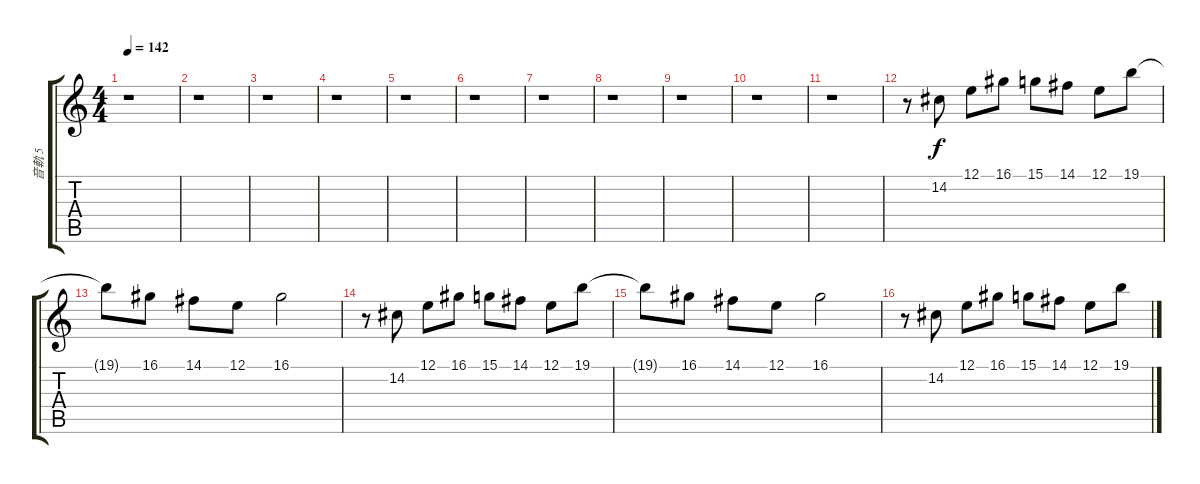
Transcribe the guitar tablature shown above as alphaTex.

\track ("音軌 5" "音軌 5") {instrument vibraphone}
\staff {score tabs}
\tuning (E4 B3 G3 D3 A2 E2) {hide}
\ts (4 4)
\tempo 142
\clef g2
\ks c
r.1{dy f} |
r.1 |
r.1 |
r.1 |
r.1 |
r.1 |
r.1 |
r.1 |
r.1 |
r.1 |
r.1 |
r.8 14.2.8 12.1.8 16.1.8 15.1.8 14.1.8 12.1.8 19.1.8 |
19.1{t}.8 16.1.8 14.1.8 12.1.8 16.1.2 |
r.8 14.2.8 12.1.8 16.1.8 15.1.8 14.1.8 12.1.8 19.1.8 |
19.1{t}.8 16.1.8 14.1.8 12.1.8 16.1.2 |
r.8 14.2.8 12.1.8 16.1.8 15.1.8 14.1.8 12.1.8 19.1.8
